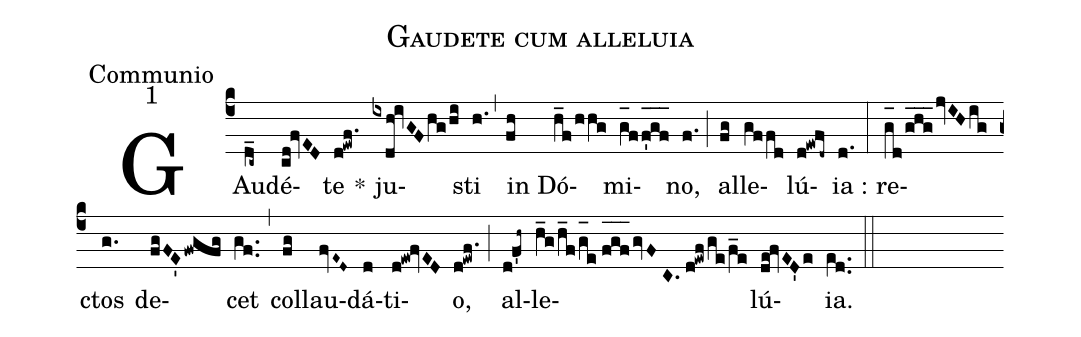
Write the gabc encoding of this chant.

name:Gaudete cum alleluia;
office-part:Communio;
mode:1;
%%
(c4) GAu(d_c~)dé(cd!fvED)te(d!ewf.) *() ju(ixdh!ivGFhg/hi)sti(h.) (,) in(fh) Dó(h_f/hhg)mi(g_[oh:h]ff'_[oh:h]g_[oh:h]f_[oh:h])no,(f.) (;) al(fg)le(gffd)lú(d!ewfd~){ia} :(d.) (:) re(g_[oh:h]d/ghg___jvIHig)ctos(g.) de(fgFE'fwgfg)cet(gf..) (,) col(fg)lau(fvE~D~)dá(d)ti(d!ew!fvED)o,(d!ewf.) (;) al(d!f'h~)le(h_g/h_f/g_[oh:h]e//f_[oh:h]g_[oh:h]f_[oh:h]gvF//C.//d!ewf/ge/f_e)lú(de!fvED'e){ia}.(e[ll:1]d..) (::)
